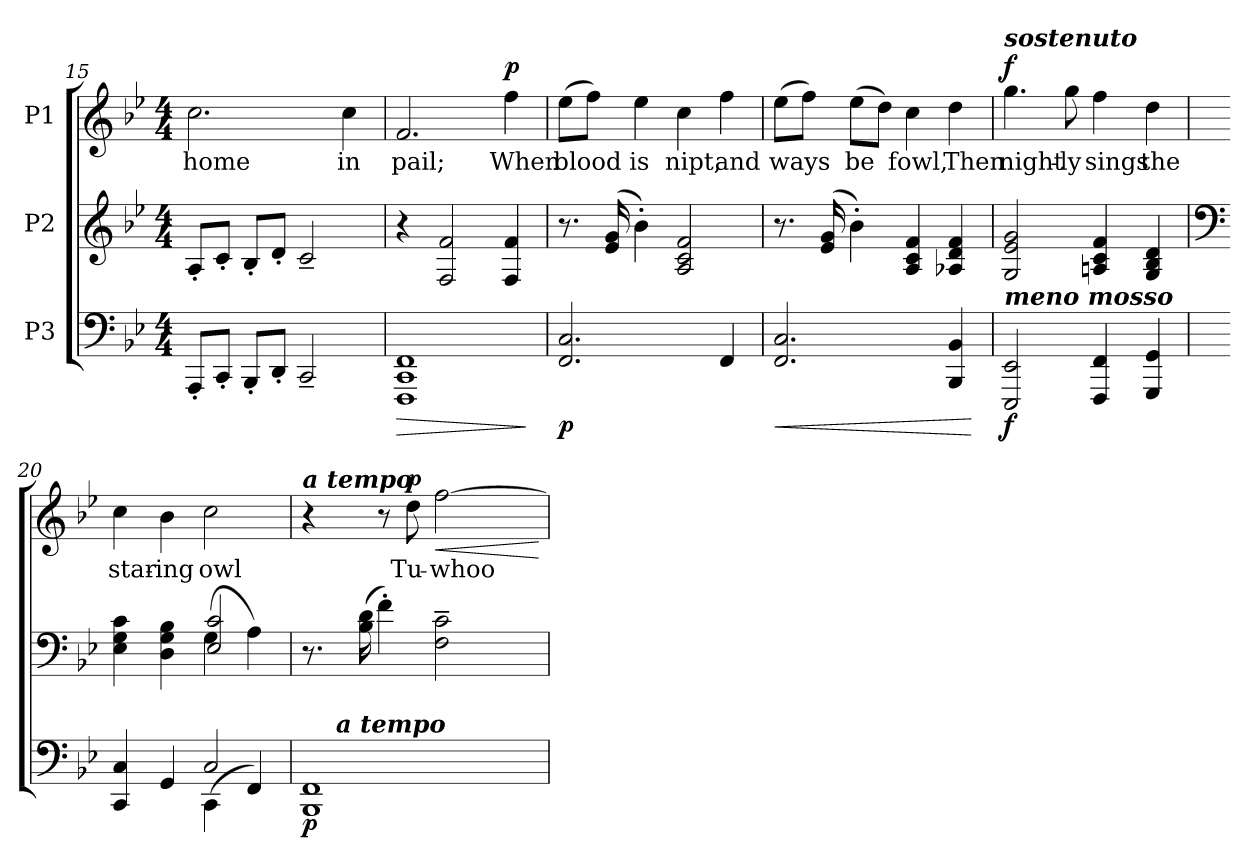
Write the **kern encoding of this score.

**kern	**dynam	**kern	**kern	**text	**dynam
*part3	*part3	*part2	*part1	*part1	*part1
*staff3	*staff3	*staff2	*staff1	*staff1	*staff1
*I"P3	*	*I"P2	*I"P1	*	*
!!LO:PB:g=z
*clefF4	*	*clefG2	*clefG2	*	*
*k[b-e-]	*	*k[b-e-]	*k[b-e-]	*	*
*B-:	*	*B-:	*B-:	*	*
*M4/4	*	*M4/4	*M4/4	*	*
=15	=15	=15	=15	=15	=15
!	!	!	!	!LO:LY:b:color=#000000	!
8AAA'i/L	.	8A'i/L	2.cci\	home	.
8CC'i/J	.	8c'i/J	.	.	.
8BBB-'i/L	.	8B-'i/L	.	.	.
8DD'i/J	.	8d'i/J	.	.	.
2CC~i/	.	2c~i/	.	.	.
!	!	!	!	!LO:LY:b:color=#000000	!
.	.	.	4cci\	in	.
=16	=16	=16	=16	=16	=16
!	!LO:HP:b	!	!	!	!
!	!	!	!	!LO:LY:b:color=#000000	!
1FFFi 1CCi 1FFi	>	4r	2.fi/	pail;	.
.	.	2Fi/ 2fi	.	.	.
!	!	!	!	!LO:LY:b:color=#000000	!
.	.	4Fi/ 4fi	4ffi\	When	p
.	]	.	.	.	.
=17	=17	=17	=17	=17	=17
!	!	!	!	!LO:LY:b:color=#000000	!
2.FFi/ 2.Ci	p	8.r	(8ee-i\L	blood	.
.	.	.	8ffi\J)	.	.
.	.	(16e-i/ 16gi	.	.	.
!	!	!	!	!LO:LY:b:color=#000000	!
.	.	4b-'i\)	4ee-i\	is	.
!	!	!	!	!LO:LY:b:color=#000000	!
.	.	2Ai/ 2ci 2fi	4cci\	nipt,	.
!	!	!	!	!LO:LY:b:color=#000000	!
4FFi/	.	.	4ffi\	and	.
=18	=18	=18	=18	=18	=18
!	!LO:HP:b	!	!	!	!
!	!	!	!	!LO:LY:b:color=#000000	!
2.FFi/ 2.Ci	<	8.r	(8ee-i\L	ways	.
.	.	.	8ffi\J)	.	.
.	.	(16e-i/ 16gi	.	.	.
!	!	!	!	!LO:LY:b:color=#000000	!
.	.	4b-'i\)	(8ee-i\L	be	.
.	.	.	8ddi\J)	.	.
!	!	!	!	!LO:LY:b:color=#000000	!
.	.	4Ai/ 4ci 4fi	4cci\	fowl,	.
!	!	!	!	!LO:LY:b:color=#000000	!
4BBB-i/ 4BB-i	.	4A-Xi/ 4di 4fi	4ddi\	Then	.
.	[	.	.	.	.
!!LO:LB:g=z
=19	=19	=19	=19	=19	=19
!	!	!	!LO:TX:a:Bi:t=sostenuto	!	!
!LO:TX:a:Bi:t=meno mosso	!	!	!	!	!
!	!	!	!	!LO:LY:b:color=#000000	!
2EEE-i/ 2EE-i	f	2Gi/ 2e-i 2gi	4.ggi\	night-	f
!	!	!	!	!LO:LY:b:color=#000000	!
.	.	.	8ggi\	-ly	.
!	!	!	!	!LO:LY:b:color=#000000	!
4FFFi/ 4FFi	.	4Ani/ 4ci 4fi	4ffi\	sings	.
!	!	!	!	!LO:LY:b:color=#000000	!
4GGGi/ 4GGi	.	4Gi/ 4B-i 4di	4ddi\	the	.
=20	=20	=20	=20	=20	=20
*	*	*clefF4	*	*	*
*^	*	*^	*	*	*
!	!	!	!	!	!	!LO:LY:b:color=#000000	!
4CCi/ 4Ci	2ryy	.	4E-i\ 4Gi 4ci	2ryy	4cci\	star-	.
!	!	!	!	!	!	!LO:LY:b:color=#000000	!
4GGi/	.	.	4Di\ 4Gi 4B-i	.	4b-i\	-ing	.
!	!	!	!	!	!	!LO:LY:b:color=#000000	!
2Ci/	(4CCi\	.	(4Gi\	2E-i/ 2ci	2cci\	owl	.
.	4FFi/)	.	4Ai\)	.	.	.	.
*	*	*	*v	*v	*	*	*
=21	=21	=21	=21	=21	=21	=21
!	!	!	!	!LO:TX:a:Bi:t=a tempo	!	!
1BBB-i 1FFi	16ryy	p	8.r	4r	.	.
.	32ryy	.	.	.	.	.
.	512.ryy	.	.	.	.	.
!	!LO:TX:a:Bi:t=a tempo	!	!	!	!	!
.	2ryy	.	.	.	.	.
.	.	.	(16B-i\ 16di	.	.	.
.	.	.	4f'i\)	8r	.	.
!	!	!	!	!	!LO:LY:b:color=#000000	!
.	.	.	.	8ddi\	Tu-	p
!	!	!	!	!	!LO:LY:b:color=#000000	!LO:HP:b
.	.	.	2Fi\~ 2ci~	[2ffi\	-whoo	<
.	4ryy	.	.	.	.	.
.	8ryy	.	.	.	.	.
.	64ryy	.	.	.	.	.
.	128ryy	.	.	.	.	.
.	256ryy	.	.	.	.	.
.	1024ryy	.	.	.	.	.
.	.	.	.	.	.	[
*v	*v	*	*	*	*	*
=	=	=	=	=	=
*-	*-	*-	*-	*-	*-
